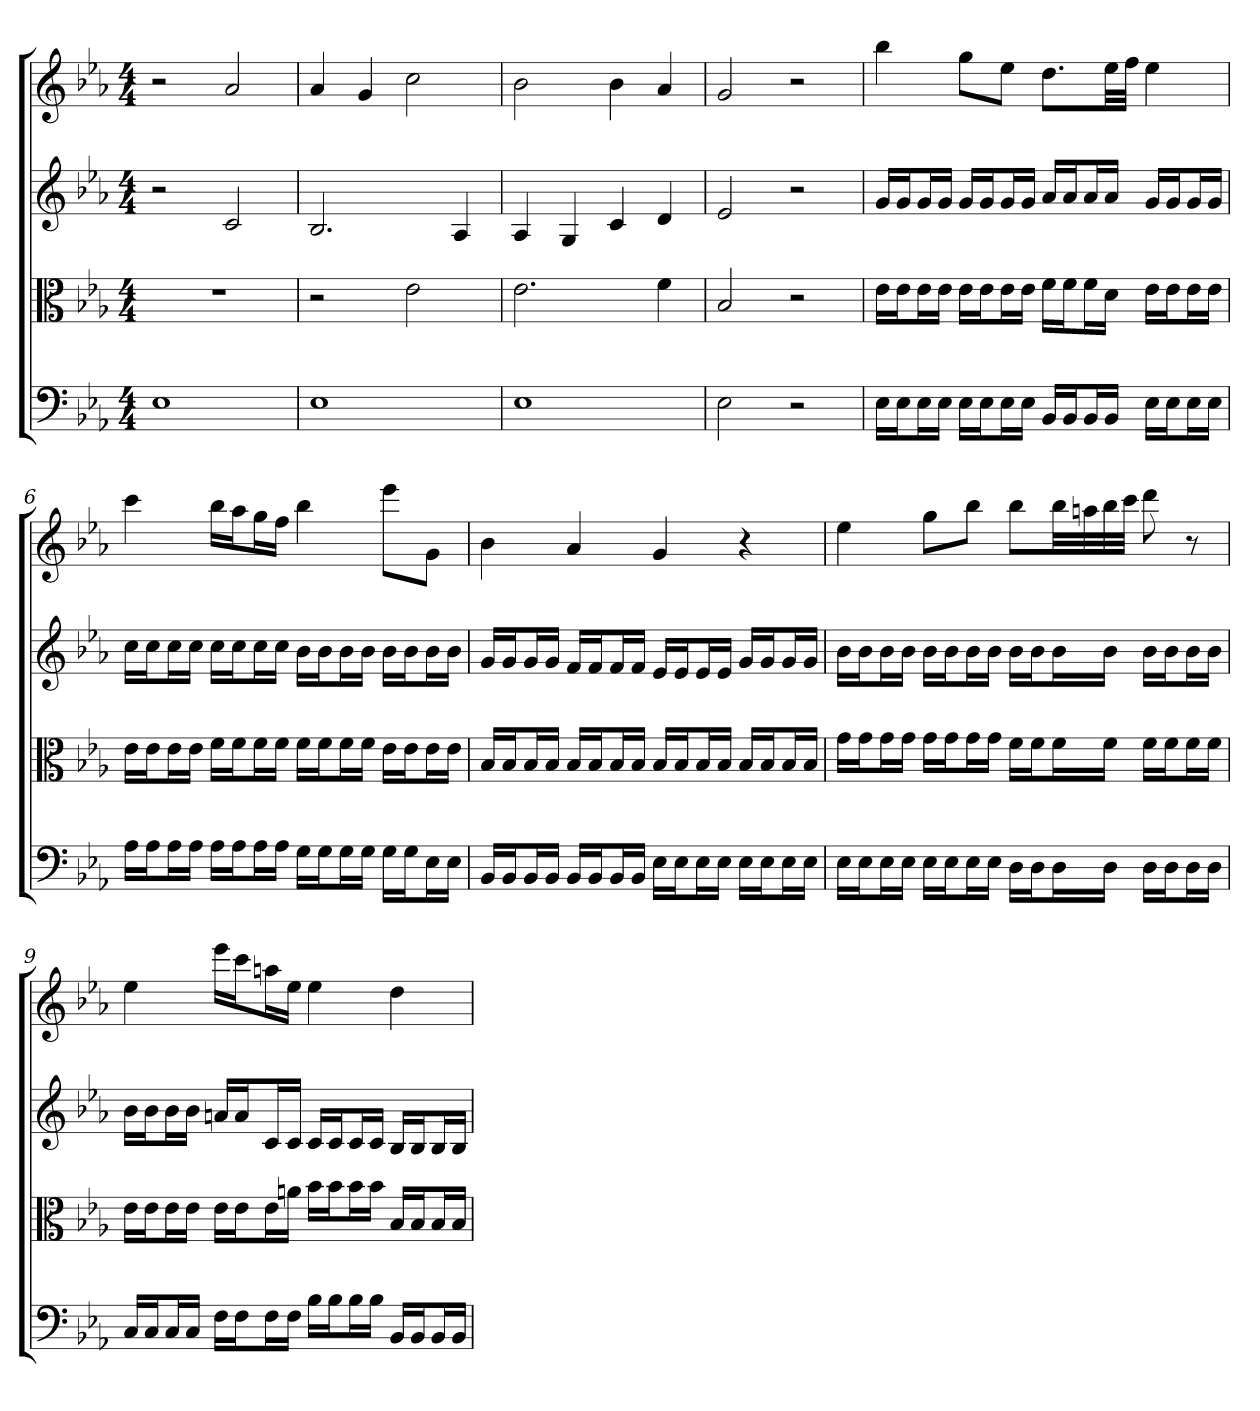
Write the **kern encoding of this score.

**kern	**kern	**kern	**kern
*part4	*part3	*part2	*part1
*staff4	*staff3	*staff2	*staff1
*clefF4	*clefC3	*	*
*k[b-e-a-]	*k[b-e-a-]	*k[b-e-a-]	*k[b-e-a-]
*E-:	*E-:	*E-:	*E-:
*M4/4	*M4/4	*M4/4	*M4/4
=1	=1	=1	=1
1E-	1r	2r	2r
.	.	2c	2a-
=2	=2	=2	=2
1E-	2r	2.B-	4a-
.	.	.	4g
.	2e-	.	2cc
.	.	4A-	.
=3	=3	=3	=3
1E-	2.e-	4A-	2b-
.	.	4G	.
.	.	4c	4b-
.	4f	4d	4a-
=4	=4	=4	=4
2E-	2B-	2e-	2g
2r	2r	2r	2r
=5	=5	=5	=5
16E-\LL	16e-\LL	16gLL	4bb-
16E-\J	16e-\J	16gJ	.
16E-\L	16e-\L	16gL	.
16E-\JJ	16e-\JJ	16gJJ	.
16E-\LL	16e-\LL	16gLL	8ggL
16E-\J	16e-\J	16gJ	.
16E-\L	16e-\L	16gL	8ee-J
16E-\JJ	16e-\JJ	16gJJ	.
16BB-/LL	16f\LL	16a-LL	8.ddL
16BB-/J	16f\J	16a-J	.
16BB-/L	16f\L	16a-L	.
16BB-/JJ	16d\JJ	16a-JJ	32ee-LL
.	.	.	32ffJJJ
16E-\LL	16e-\LL	16gLL	4ee-
16E-\J	16e-\J	16gJ	.
16E-\L	16e-\L	16gL	.
16E-\JJ	16e-\JJ	16gJJ	.
=6	=6	=6	=6
16A-\LL	16e-\LL	16ccLL	4ccc
16A-\J	16e-\J	16ccJ	.
16A-\L	16e-\L	16ccL	.
16A-\JJ	16e-\JJ	16ccJJ	.
16A-\LL	16f\LL	16ccLL	16bb-LL
16A-\J	16f\J	16ccJ	16aa-J
16A-\L	16f\L	16ccL	16ggL
16A-\JJ	16f\JJ	16ccJJ	16ffJJ
16G\LL	16f\LL	16b-LL	4bb-
16G\J	16f\J	16b-J	.
16G\L	16f\L	16b-L	.
16G\JJ	16f\JJ	16b-JJ	.
16G\LL	16e-\LL	16b-LL	8eee-L
16G\J	16e-\J	16b-J	.
16E-\L	16e-\L	16b-L	8gJ
16E-\JJ	16e-\JJ	16b-JJ	.
=7	=7	=7	=7
16BB-/LL	16B-/LL	16gLL	4b-
16BB-/J	16B-/J	16gJ	.
16BB-/L	16B-/L	16gL	.
16BB-/JJ	16B-/JJ	16gJJ	.
16BB-/LL	16B-/LL	16fLL	4a-
16BB-/J	16B-/J	16fJ	.
16BB-/L	16B-/L	16fL	.
16BB-/JJ	16B-/JJ	16fJJ	.
16E-\LL	16B-/LL	16e-LL	4g
16E-\J	16B-/J	16e-J	.
16E-\L	16B-/L	16e-L	.
16E-\JJ	16B-/JJ	16e-JJ	.
16E-\LL	16B-/LL	16gLL	4r
16E-\J	16B-/J	16gJ	.
16E-\L	16B-/L	16gL	.
16E-\JJ	16B-/JJ	16gJJ	.
=8	=8	=8	=8
16E-\LL	16g\LL	16b-LL	4ee-
16E-\J	16g\J	16b-J	.
16E-\L	16g\L	16b-L	.
16E-\JJ	16g\JJ	16b-JJ	.
16E-\LL	16g\LL	16b-LL	8ggL
16E-\J	16g\J	16b-J	.
16E-\L	16g\L	16b-L	8bb-J
16E-\JJ	16g\JJ	16b-JJ	.
16D\LL	16f\LL	16b-LL	8bb-L
16D\J	16f\J	16b-J	.
16D\L	16f\L	16b-L	32bb-LL
.	.	.	32aan
16D\JJ	16f\JJ	16b-JJ	32bb-
.	.	.	32cccJJJ
16D\LL	16f\LL	16b-LL	8ddd
16D\J	16f\J	16b-J	.
16D\L	16f\L	16b-L	8r
16D\JJ	16f\JJ	16b-JJ	.
=9	=9	=9	=9
16C/LL	16e-\LL	16b-LL	4ee-
16C/J	16e-\J	16b-J	.
16C/L	16e-\L	16b-L	.
16C/JJ	16e-\JJ	16b-JJ	.
16F\LL	16e-\LL	16anLL	16eee-LL
16F\J	16e-\J	16aJ	16cccJ
16F\L	16e-\L	16cL	16aanL
16F\JJ	16an\JJ	16cJJ	16ee-JJ
16B-\LL	16b-\LL	16cLL	4ee-
16B-\J	16b-\J	16cJ	.
16B-\L	16b-\L	16cL	.
16B-\JJ	16b-\JJ	16cJJ	.
16BB-/LL	16B-/LL	16B-LL	4dd
16BB-/J	16B-/J	16B-J	.
16BB-/L	16B-/L	16B-L	.
16BB-/JJ	16B-/JJ	16B-JJ	.
=	=	=	=
*-	*-	*-	*-
